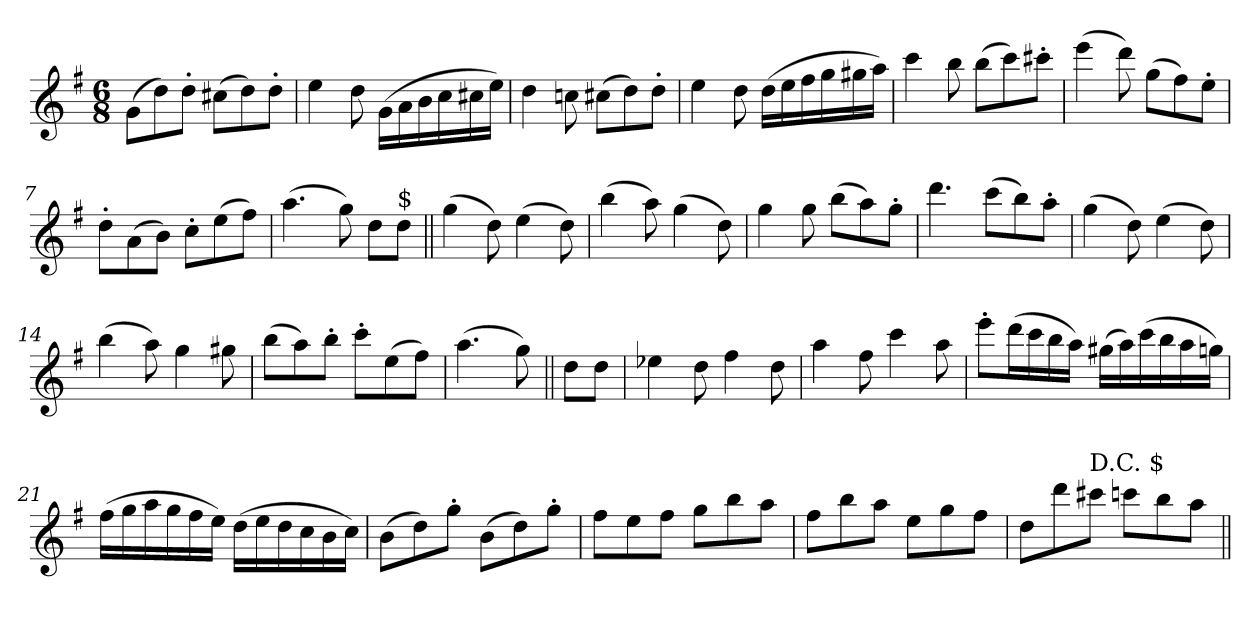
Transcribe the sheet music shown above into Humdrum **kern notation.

**kern
*part1
*staff1
*clefG2
*k[f#]
*G:
*M6/8
*MM30
=1
(>8g\L
8dd\)
8dd'\J
(>8cc#X\L
8dd\)
8dd'\J
=2
4ee\
8dd\
(>16g\LL
16a\
16b\
16cc\
16cc#X\
16ee\JJ)
=3
4dd\
8ccn\
(>8cc#X\L
8dd\)
8dd'\J
=4
4ee\
8dd\
(>16dd\LL
16ee\
16ff#\
16gg\
16gg#X\
16aa\JJ)
!!LO:LB:g=z
=5
4ccc\
8bb\
(>8bb\L
8ccc\)
8ccc#X'\J
=6
(>4eee\
8ddd\)
(>8gg\L
8ff#\)
8ee'\J
=7
8dd'\L
(>8a\
8b\J)
8cc'\L
(>8ee\
8ff#\J)
=8
(>4.aa\
8gg\)
8dd\L
!LO:TX:a:t=$
8dd\J
!!LO:LB:g=z
=9||
(>4gg\
8dd\)
(>4ee\
8dd\)
=10
(>4bb\
8aa\)
(>4gg\
8dd\)
=11
4gg\
8gg\
(>8bb\L
8aa\)
8gg'\J
=12
4.ddd\
(>8ccc\L
8bb\)
8aa'\J
!!LO:LB:g=z
=13
(>4gg\
8dd\)
(>4ee\
8dd\)
=14
(>4bb\
8aa\)
4gg\
8gg#X\
=15
(>8bb\L
8aa\)
8bb'\J
8ccc'\L
(>8ee\
8ff#\J)
=16
(>4.aa\
8gg\)
!!LO:LB:g=z
=17||
8dd\L
8dd\J
=18
4ee-X\
8dd\
4ff#\
8dd\
=19
4aa\
8ff#\
4ccc\
8aa\
=20
8eee'\L
(>16ddd\L
16ccc\
16bb\
16aa\JJ)
(>16gg#X\LL
16aa\)
(>16ccc\
16bb\
16aa\
16ggn\JJ)
=21
(>16ff#\LL
16gg\
16aa\
16gg\
16ff#\
16ee\JJ)
(>16dd\LL
16ee\
16dd\
16cc\
16b\
16cc\JJ)
!!LO:LB:g=z
=22
(>8b\L
8dd\)
8gg'\J
(>8b\L
8dd\)
8gg'\J
=23
8ff#\L
8ee\
8ff#\J
8gg\L
8bb\
8aa\J
=24
8ff#\L
8bb\
8aa\J
8ee\L
8gg\
8ff#\J
=25
8dd\L
8ddd\
!LO:TX:a:t=D.C. $
8ccc#X\J
8cccn\L
8bb\
8aa\J
=||
*-
